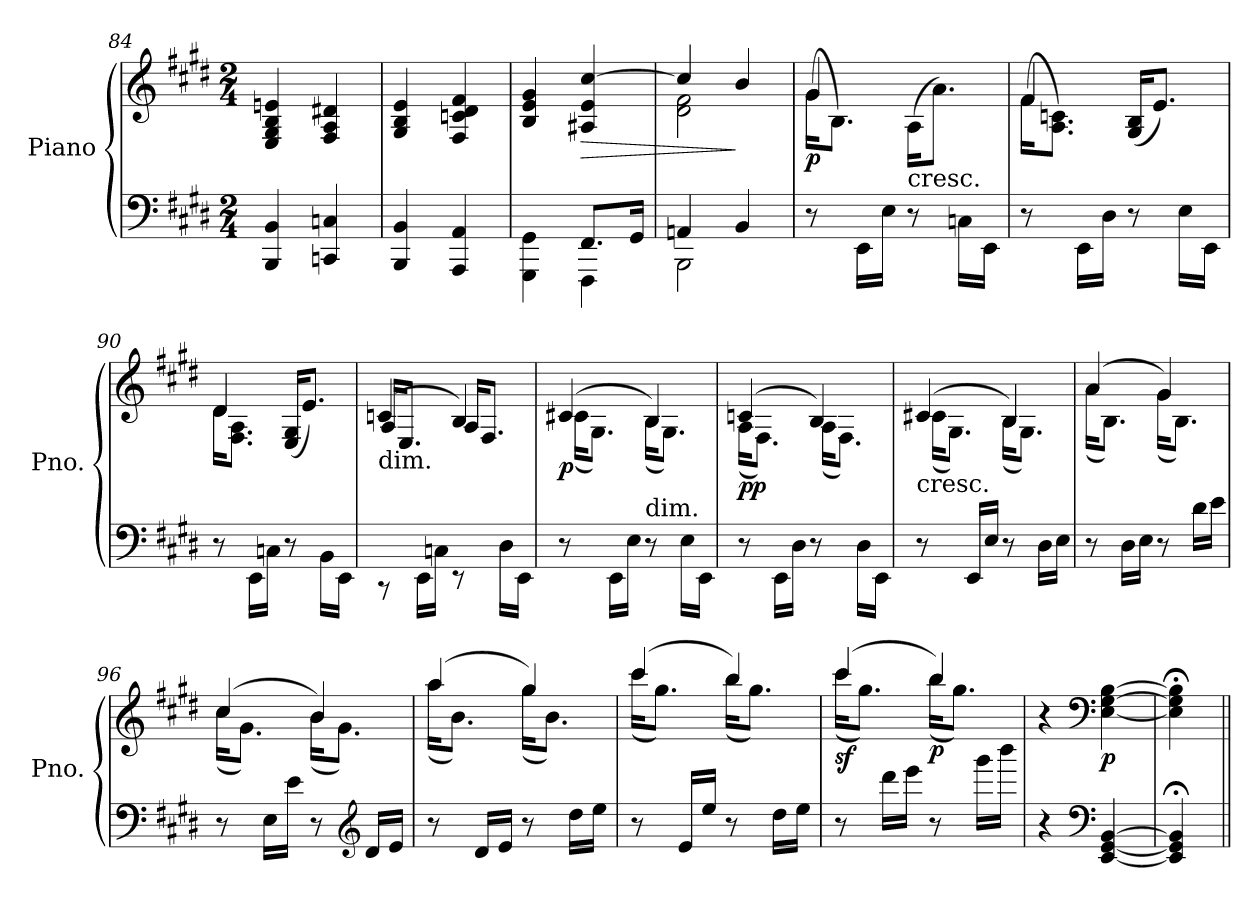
**kern	**kern	**dynam
*part1	*part1	*part1
*staff2	*staff1	*staff1/2
*I"Piano	*	*
*I'Pno.	*	*
*clefF4	*clefG2	*
*k[f#c#g#d#]	*k[f#c#g#d#]	*
*E:	*E:	*
*M2/4	*M2/4	*
=84	=84	=84
4BBB/ 4BB/	4E/ 4G#/ 4B/ 4en/	.
4CCn/ 4Cn/	4F#/ 4A/ 4d#X/	.
=85	=85	=85
4BBB/ 4BB/	4G#/ 4B/ 4e/	.
4AAA/ 4AA/	4F#/ 4cn/ 4d#/ 4f#/	.
=86	=86	=86
*^	*	*
4GGG#\ 4GG#\	4ryy	4B/ 4e/ 4g#/	.
!	!	!	!LO:HP:b
4FFF#\	8.FF#/L	4A#X/ 4e/ [4cc#/	>
.	16GG#/Jk	.	.
=87	=87	=87	=87
*	*	*^	*
4AAn/	2BBB\	4cc#/]	2d#\ 2f#\	.
4BB/	.	4b/	.	]
*v	*v	*	*	*
=88	=88	=88	=88
!	!	!	!LO:DY:b
8r	(<16g#\KL	4g#/	p
.	8.B\J)	.	.
16EE\LL	.	.	.
16E\JJ	.	.	.
!	!LO:TX:b:t=cresc.	!	!
8r	(<16A\KL	4ryy	.
.	8.a\J)	.	.
16Cn\LL	.	.	.
16EE\JJ	.	.	.
!!LO:LB:g=z	!!
=89	=89	=89	=89
8r	(<16f#\KL	4f#/	.
.	8.A\ 8.cn\J)	.	.
16EE\LL	.	.	.
16D#\JJ	.	.	.
8r	(>16G#/ 16B/KL	4ryy	.
.	8.e/J)	.	.
16E\LL	.	.	.
16EE\JJ	.	.	.
=90	=90	=90	=90
8r	16d#\KL	4d#/	.
.	8.F#\ 8.A\J	.	.
16EE\LL	.	.	.
16Cn\JJ	.	.	.
8r	(>16E/ 16G#/KL	4ryy	.
.	8.e/J)	.	.
16BB\LL	.	.	.
16EE\JJ	.	.	.
=91	=91	=91	=91
!	!LO:TX:b:t=dim.	!	!
8rCC	(>4cn/	16A/KL	.
.	.	8.E/J	.
16EE\LL	.	.	.
16Cn\JJ	.	.	.
8rEE	4B/)	16A/KL	.
.	.	8.F#/J	.
16D#\LL	.	.	.
16EE\JJ	.	.	.
=92	=92	=92	=92
!	!	!	!LO:DY:b
8r	(>4c#X/	(<16c#\KL	p
.	.	8.G#\J)	.
16EE\LL	.	.	.
16E\JJ	.	.	.
!LO:TX:a:t=dim.	!	!	!
8r	4B/)	(<16B\KL	.
.	.	8.G#\J)	.
16E\LL	.	.	.
16EE\JJ	.	.	.
=93	=93	=93	=93
!	!	!	!LO:DY:b
8r	(>4cn/	(<16A\KL	pp
.	.	8.F#\J)	.
16EE\LL	.	.	.
16D#\JJ	.	.	.
8r	4B/)	(<16A\KL	.
.	.	8.F#\J)	.
16D#\LL	.	.	.
16EE\JJ	.	.	.
!!LO:LB:g=z	!!
=94	=94	=94	=94
!	!LO:TX:b:t=cresc.	!	!
8r	(>4c#X/	(<16c#\KL	.
.	.	8.G#\J)	.
16EE/LL	.	.	.
16E/JJ	.	.	.
8r	4B/)	(<16B\KL	.
.	.	8.G#\J)	.
16D#\LL	.	.	.
16E\JJ	.	.	.
=95	=95	=95	=95
8r	(>4a/	(<16a\KL	.
.	.	8.B\J)	.
16D#\LL	.	.	.
16E\JJ	.	.	.
8r	4g#/)	(<16g#\KL	.
.	.	8.B\J)	.
16d#\LL	.	.	.
16e\JJ	.	.	.
=96	=96	=96	=96
8r	(>4cc#/	(<16cc#\KL	.
.	.	8.g#\J)	.
16E\LL	.	.	.
16e\JJ	.	.	.
8r	4b/)	(<16b\KL	.
.	.	8.g#\J)	.
*clefG2	*	*	*
16d#/LL	.	.	.
16e/JJ	.	.	.
=97	=97	=97	=97
8r	(>4aa/	(<16aa\KL	.
.	.	8.b\J)	.
16d#/LL	.	.	.
16e/JJ	.	.	.
8r	4gg#/)	(<16gg#\KL	.
.	.	8.b\J)	.
16dd#\LL	.	.	.
16ee\JJ	.	.	.
=98	=98	=98	=98
8r	(>4ccc#/	(<16ccc#\KL	.
.	.	8.gg#\J)	.
16e/LL	.	.	.
16ee/JJ	.	.	.
8r	4bb/)	(<16bb\KL	.
.	.	8.gg#\J)	.
16dd#\LL	.	.	.
16ee\JJ	.	.	.
!!LO:LB:g=z	!!
=99	=99	=99	=99
!	!	!	!LO:DY:b
8r	(>4ccc#/	(<16ccc#\KL	sf
.	.	8.gg#\J)	.
16ddd#\LL	.	.	.
16eee\JJ	.	.	.
!	!	!	!LO:DY:b
8r	4bb/)	(<16bb\KL	p
.	.	8.gg#\J)	.
16ggg#\LL	.	.	.
16bbb\JJ	.	.	.
*	*v	*v	*
=100	=100	=100
*	*MM72	*
4r	4r	.
*clefF4	*clefF4	*
!	!	!LO:DY:b
[4EE/ [4GG#/ [4BB/	[4E\ [4G#\ [4B\	p
=101	=101	=101
*	*MM72	*
4EE/];< 4GG#/];< 4BB/];<	4E\];< 4G#\];< 4B\];<	.
=||	=||	=||
*-	*-	*-
